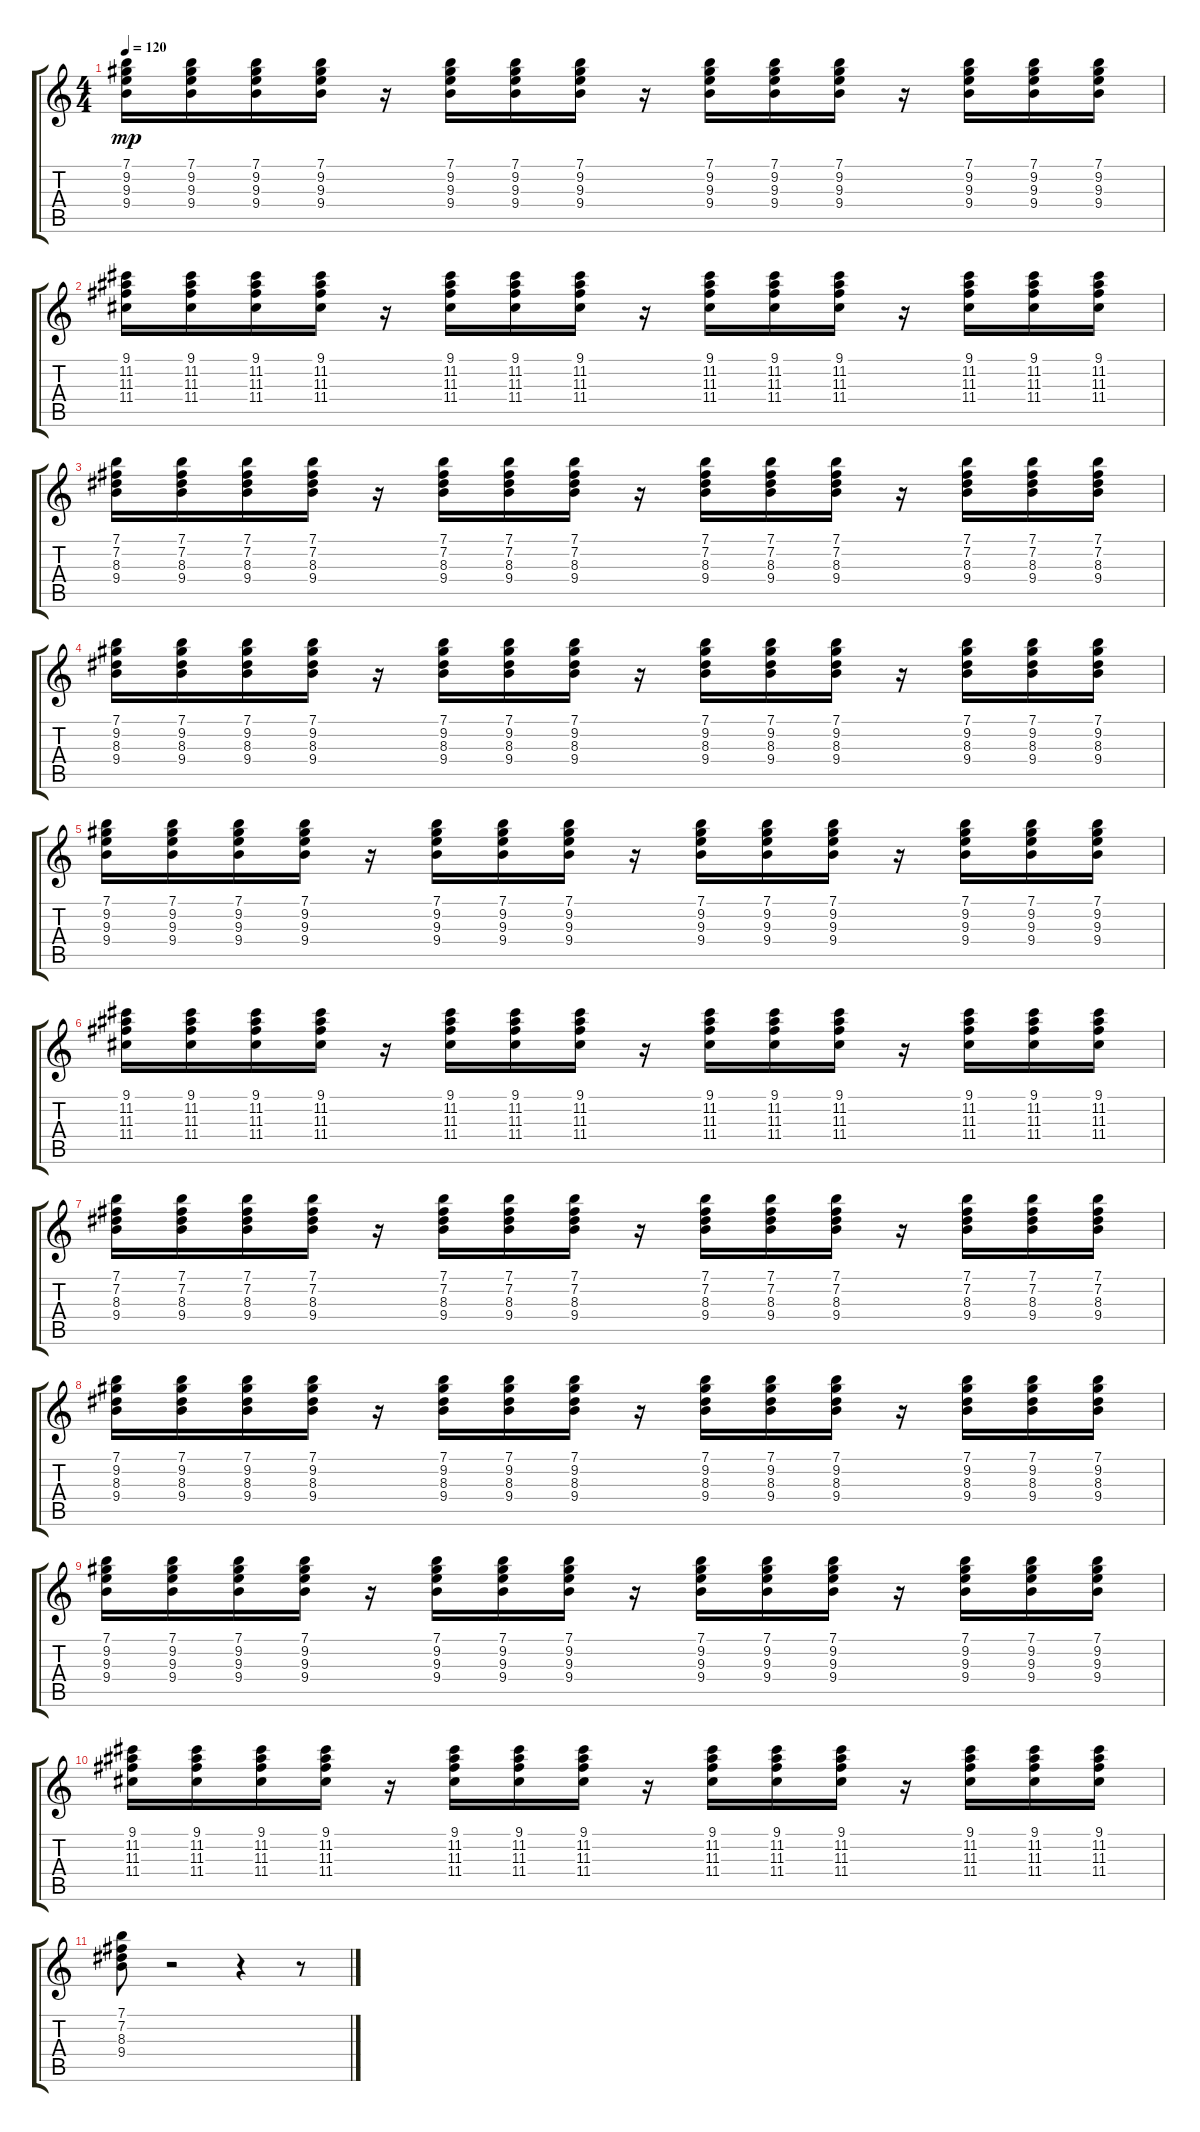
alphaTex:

\track "" {instrument acousticguitarsteel}
\staff {score tabs}
\tuning (E4 B3 G3 D3 A2 E2) {hide}
\ts (4 4)
\tempo 120
\clef g2
\ks c
(7.1 9.2 9.3 9.4).16{dy mp} (7.1 9.2 9.3 9.4).16 (7.1 9.2 9.3 9.4).16 (7.1 9.2 9.3 9.4).16 r.16 (7.1 9.2 9.3 9.4).16 (7.1 9.2 9.3 9.4).16 (7.1 9.2 9.3 9.4).16 r.16 (7.1 9.2 9.3 9.4).16 (7.1 9.2 9.3 9.4).16 (7.1 9.2 9.3 9.4).16 r.16 (7.1 9.2 9.3 9.4).16 (7.1 9.2 9.3 9.4).16 (7.1 9.2 9.3 9.4).16 |
(9.1 11.2 11.3 11.4).16 (9.1 11.2 11.3 11.4).16 (9.1 11.2 11.3 11.4).16 (9.1 11.2 11.3 11.4).16 r.16 (9.1 11.2 11.3 11.4).16 (9.1 11.2 11.3 11.4).16 (9.1 11.2 11.3 11.4).16 r.16 (9.1 11.2 11.3 11.4).16 (9.1 11.2 11.3 11.4).16 (9.1 11.2 11.3 11.4).16 r.16 (9.1 11.2 11.3 11.4).16 (9.1 11.2 11.3 11.4).16 (9.1 11.2 11.3 11.4).16 |
(7.1 7.2 8.3 9.4).16 (7.1 7.2 8.3 9.4).16 (7.1 7.2 8.3 9.4).16 (7.1 7.2 8.3 9.4).16 r.16 (7.1 7.2 8.3 9.4).16 (7.1 7.2 8.3 9.4).16 (7.1 7.2 8.3 9.4).16 r.16 (7.1 7.2 8.3 9.4).16 (7.1 7.2 8.3 9.4).16 (7.1 7.2 8.3 9.4).16 r.16 (7.1 7.2 8.3 9.4).16 (7.1 7.2 8.3 9.4).16 (7.1 7.2 8.3 9.4).16 |
(7.1 9.2 8.3 9.4).16 (7.1 9.2 8.3 9.4).16 (7.1 9.2 8.3 9.4).16 (7.1 9.2 8.3 9.4).16 r.16 (7.1 9.2 8.3 9.4).16 (7.1 9.2 8.3 9.4).16 (7.1 9.2 8.3 9.4).16 r.16 (7.1 9.2 8.3 9.4).16 (7.1 9.2 8.3 9.4).16 (7.1 9.2 8.3 9.4).16 r.16 (7.1 9.2 8.3 9.4).16 (7.1 9.2 8.3 9.4).16 (7.1 9.2 8.3 9.4).16 |
(7.1 9.2 9.3 9.4).16 (7.1 9.2 9.3 9.4).16 (7.1 9.2 9.3 9.4).16 (7.1 9.2 9.3 9.4).16 r.16 (7.1 9.2 9.3 9.4).16 (7.1 9.2 9.3 9.4).16 (7.1 9.2 9.3 9.4).16 r.16 (7.1 9.2 9.3 9.4).16 (7.1 9.2 9.3 9.4).16 (7.1 9.2 9.3 9.4).16 r.16 (7.1 9.2 9.3 9.4).16 (7.1 9.2 9.3 9.4).16 (7.1 9.2 9.3 9.4).16 |
(9.1 11.2 11.3 11.4).16 (9.1 11.2 11.3 11.4).16 (9.1 11.2 11.3 11.4).16 (9.1 11.2 11.3 11.4).16 r.16 (9.1 11.2 11.3 11.4).16 (9.1 11.2 11.3 11.4).16 (9.1 11.2 11.3 11.4).16 r.16 (9.1 11.2 11.3 11.4).16 (9.1 11.2 11.3 11.4).16 (9.1 11.2 11.3 11.4).16 r.16 (9.1 11.2 11.3 11.4).16 (9.1 11.2 11.3 11.4).16 (9.1 11.2 11.3 11.4).16 |
(7.1 7.2 8.3 9.4).16 (7.1 7.2 8.3 9.4).16 (7.1 7.2 8.3 9.4).16 (7.1 7.2 8.3 9.4).16 r.16 (7.1 7.2 8.3 9.4).16 (7.1 7.2 8.3 9.4).16 (7.1 7.2 8.3 9.4).16 r.16 (7.1 7.2 8.3 9.4).16 (7.1 7.2 8.3 9.4).16 (7.1 7.2 8.3 9.4).16 r.16 (7.1 7.2 8.3 9.4).16 (7.1 7.2 8.3 9.4).16 (7.1 7.2 8.3 9.4).16 |
(7.1 9.2 8.3 9.4).16 (7.1 9.2 8.3 9.4).16 (7.1 9.2 8.3 9.4).16 (7.1 9.2 8.3 9.4).16 r.16 (7.1 9.2 8.3 9.4).16 (7.1 9.2 8.3 9.4).16 (7.1 9.2 8.3 9.4).16 r.16 (7.1 9.2 8.3 9.4).16 (7.1 9.2 8.3 9.4).16 (7.1 9.2 8.3 9.4).16 r.16 (7.1 9.2 8.3 9.4).16 (7.1 9.2 8.3 9.4).16 (7.1 9.2 8.3 9.4).16 |
(7.1 9.2 9.3 9.4).16 (7.1 9.2 9.3 9.4).16 (7.1 9.2 9.3 9.4).16 (7.1 9.2 9.3 9.4).16 r.16 (7.1 9.2 9.3 9.4).16 (7.1 9.2 9.3 9.4).16 (7.1 9.2 9.3 9.4).16 r.16 (7.1 9.2 9.3 9.4).16 (7.1 9.2 9.3 9.4).16 (7.1 9.2 9.3 9.4).16 r.16 (7.1 9.2 9.3 9.4).16 (7.1 9.2 9.3 9.4).16 (7.1 9.2 9.3 9.4).16 |
(9.1 11.2 11.3 11.4).16 (9.1 11.2 11.3 11.4).16 (9.1 11.2 11.3 11.4).16 (9.1 11.2 11.3 11.4).16 r.16 (9.1 11.2 11.3 11.4).16 (9.1 11.2 11.3 11.4).16 (9.1 11.2 11.3 11.4).16 r.16 (9.1 11.2 11.3 11.4).16 (9.1 11.2 11.3 11.4).16 (9.1 11.2 11.3 11.4).16 r.16 (9.1 11.2 11.3 11.4).16 (9.1 11.2 11.3 11.4).16 (9.1 11.2 11.3 11.4).16 |
(7.1 7.2 8.3 9.4).8 r.2 r.4 r.8
